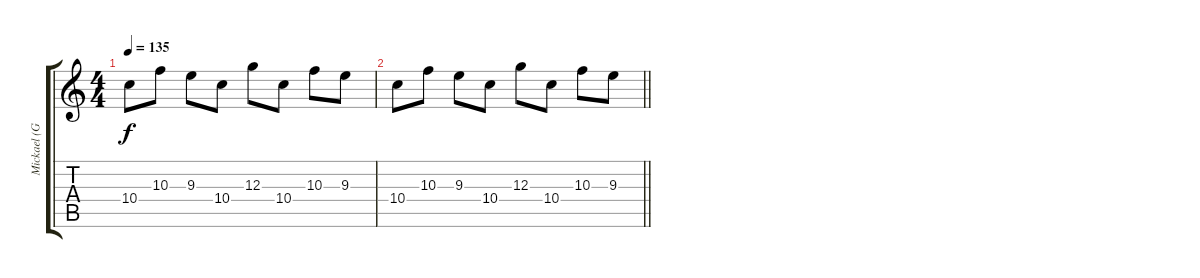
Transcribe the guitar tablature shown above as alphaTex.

\track ("Mickael (Guitare_01)" "Mickael (G") {instrument overdrivenguitar}
\staff {score tabs}
\tuning (E4 B3 G3 D3 A2 E2) {hide}
\ts (4 4)
\tempo 135
\clef g2
\ks c
10.4.8{dy f} 10.3.8 9.3.8 10.4.8 12.3.8 10.4.8 10.3.8 9.3.8 |
\barLineRight lightlight
10.4.8 10.3.8 9.3.8 10.4.8 12.3.8 10.4.8 10.3.8 9.3.8
